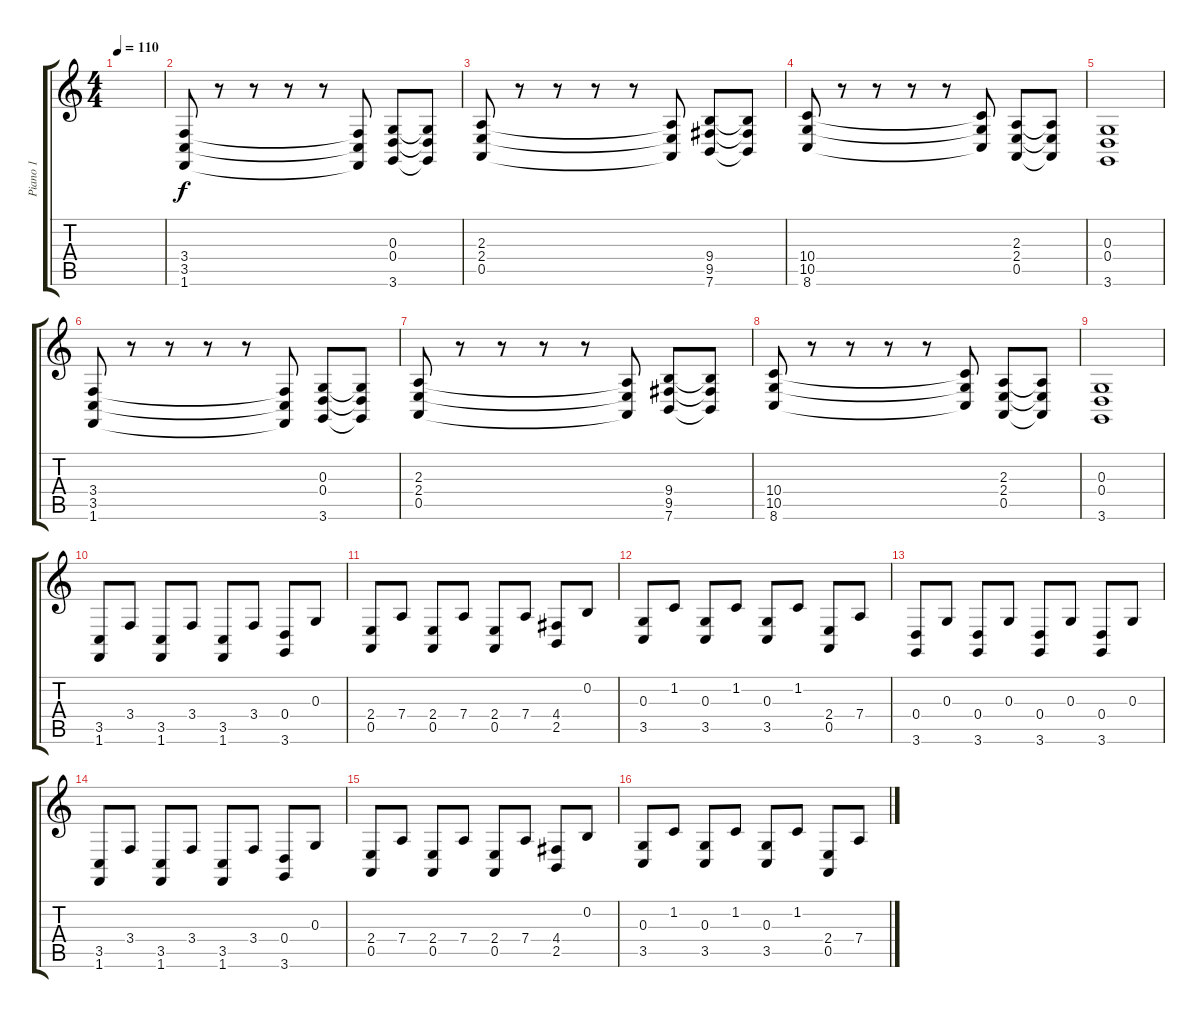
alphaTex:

\track ("Piano 1" "Piano 1") {instrument acousticgrandpiano}
\staff {score tabs}
\tuning (E4 B3 G3 D3 A2 E2) {hide}
\ts (4 4)
\tempo 110
\clef g2
\ks c
|
(3.4 3.5 1.6).8 r.8 r.8 r.8 r.8 (3.4{t} 3.5{t} 1.6{t}).8 (0.3 0.4 3.6).8 (0.3{t} 0.4{t} 3.6{t}).8 |
(2.3 2.4 0.5).8 r.8 r.8 r.8 r.8 (2.3{t} 2.4{t} 0.5{t}).8 (9.4 9.5 7.6).8 (9.4{t} 9.5{t} 7.6{t}).8 |
(10.4 10.5 8.6).8 r.8 r.8 r.8 r.8 (10.4{t} 10.5{t} 8.6{t}).8 (2.3 2.4 0.5).8 (2.3{t} 2.4{t} 0.5{t}).8 |
(0.3 0.4 3.6).1 |
(3.4 3.5 1.6).8 r.8 r.8 r.8 r.8 (3.4{t} 3.5{t} 1.6{t}).8 (0.3 0.4 3.6).8 (0.3{t} 0.4{t} 3.6{t}).8 |
(2.3 2.4 0.5).8 r.8 r.8 r.8 r.8 (2.3{t} 2.4{t} 0.5{t}).8 (9.4 9.5 7.6).8 (9.4{t} 9.5{t} 7.6{t}).8 |
(10.4 10.5 8.6).8 r.8 r.8 r.8 r.8 (10.4{t} 10.5{t} 8.6{t}).8 (2.3 2.4 0.5).8 (2.3{t} 2.4{t} 0.5{t}).8 |
(0.3 0.4 3.6).1 |
(3.5 1.6).8 3.4.8 (3.5 1.6).8 3.4.8 (3.5 1.6).8 3.4.8 (0.4 3.6).8 0.3.8 |
(2.4 0.5).8 7.4.8 (2.4 0.5).8 7.4.8 (2.4 0.5).8 7.4.8 (4.4 2.5).8 0.2.8 |
(0.3 3.5).8 1.2.8 (0.3 3.5).8 1.2.8 (0.3 3.5).8 1.2.8 (2.4 0.5).8 7.4.8 |
(0.4 3.6).8 0.3.8 (0.4 3.6).8 0.3.8 (0.4 3.6).8 0.3.8 (0.4 3.6).8 0.3.8 |
(3.5 1.6).8 3.4.8 (3.5 1.6).8 3.4.8 (3.5 1.6).8 3.4.8 (0.4 3.6).8 0.3.8 |
(2.4 0.5).8 7.4.8 (2.4 0.5).8 7.4.8 (2.4 0.5).8 7.4.8 (4.4 2.5).8 0.2.8 |
(0.3 3.5).8 1.2.8 (0.3 3.5).8 1.2.8 (0.3 3.5).8 1.2.8 (2.4 0.5).8 7.4.8
